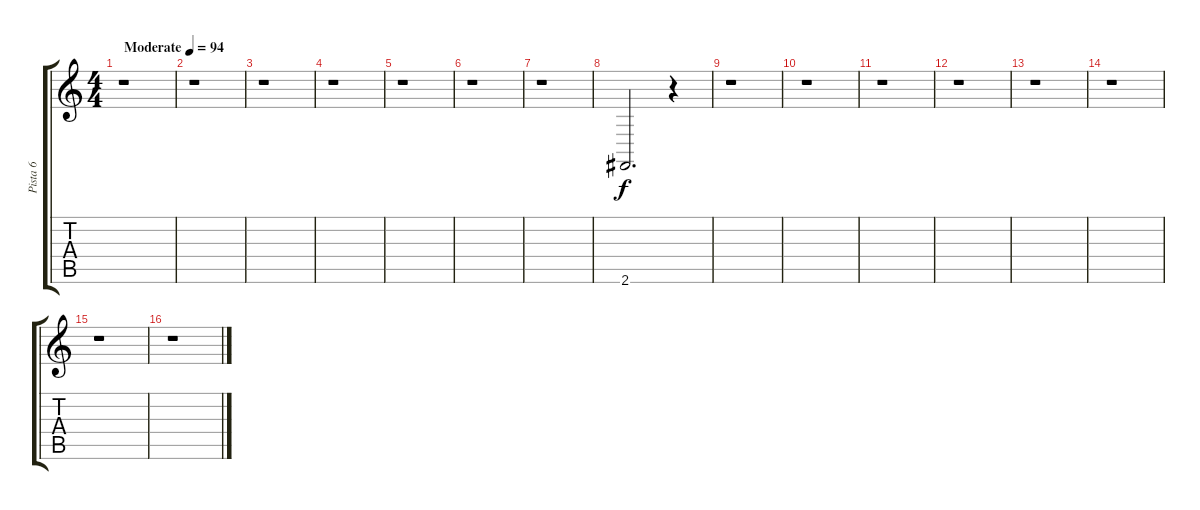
\track ("Pista 6" "Pista 6") {instrument reversecymbal}
\staff {score tabs}
\tuning (E4 B3 G3 D3 A2 E2) {hide}
\ts (4 4)
\tempo (94 "Moderate")
\clef g2
\ks c
r.1{dy f instrument reversecymbal} |
r.1 |
r.1 |
r.1 |
r.1 |
r.1 |
r.1 |
2.6.2{d} r.4 |
r.1 |
r.1 |
r.1 |
r.1 |
r.1 |
r.1 |
r.1 |
r.1
